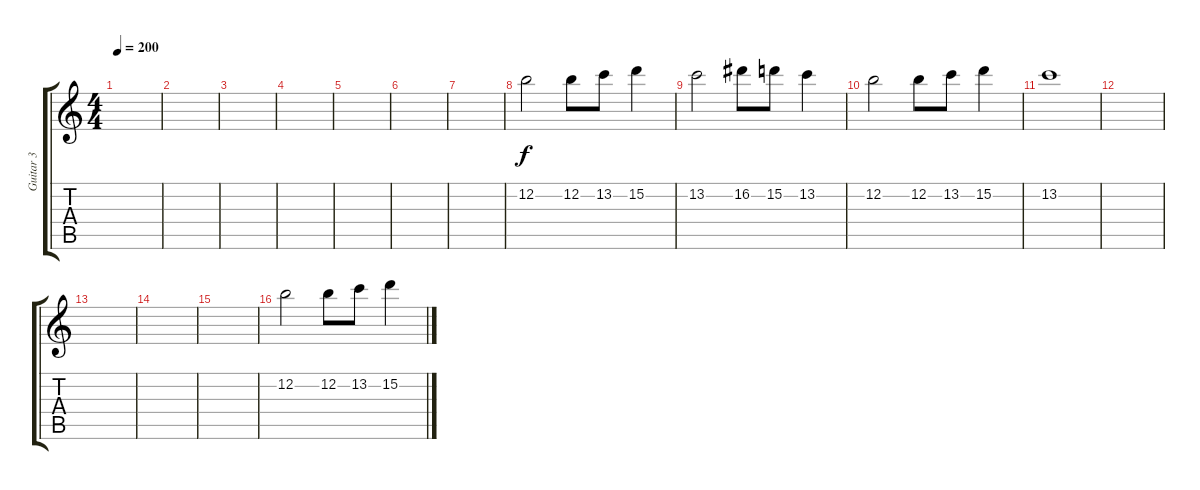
\track ("Guitar 3" "Guitar 3") {instrument overdrivenguitar}
\staff {score tabs}
\tuning (E4 B3 G3 D3 A2 E2) {hide}
\ts (4 4)
\tempo 200
\clef g2
\ks c
|
|
|
|
|
|
|
12.2.2 12.2.8 13.2.8 15.2.4 |
13.2.2 16.2.8 15.2.8 13.2.4 |
12.2.2 12.2.8 13.2.8 15.2.4 |
13.2.1 |
|
|
|
|
12.2.2 12.2.8 13.2.8 15.2.4
